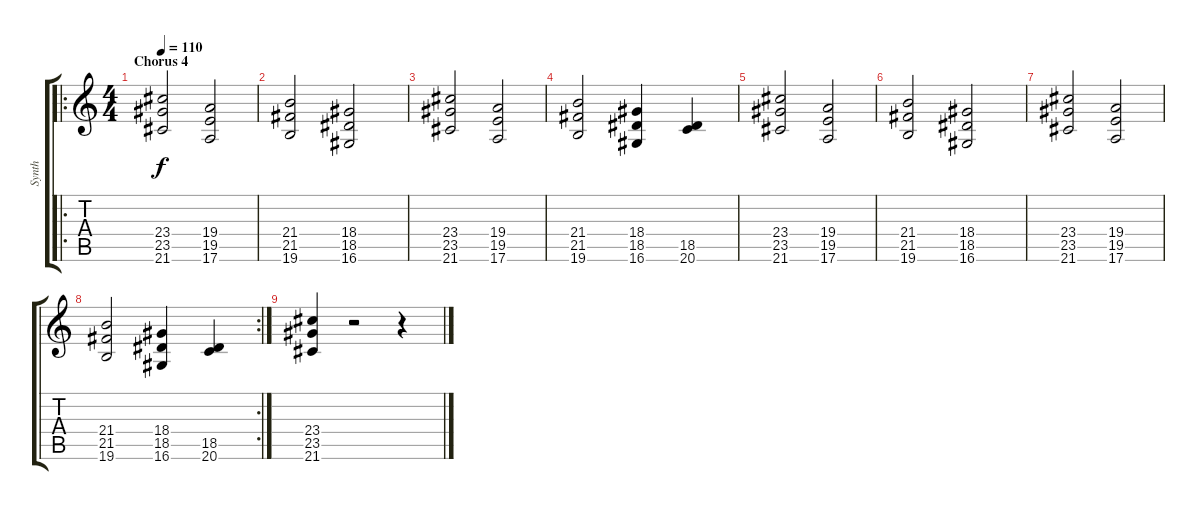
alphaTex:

\track ("Synth" "Synth") {instrument stringensemble1}
\staff {score tabs}
\tuning (E4 B3 G3 D3 A2 E2) {hide}
\ro
\ts (4 4)
\section ("" "Chorus 4")
\tempo 110
\clef g2
\ks c
(23.4 23.5 21.6).2{dy f} (19.4 19.5 17.6).2 |
(21.4 21.5 19.6).2 (18.4 18.5 16.6).2 |
(23.4 23.5 21.6).2 (19.4 19.5 17.6).2 |
(21.4 21.5 19.6).2 (18.4 18.5 16.6).4 (18.5 20.6).4 |
(23.4 23.5 21.6).2 (19.4 19.5 17.6).2 |
(21.4 21.5 19.6).2 (18.4 18.5 16.6).2 |
(23.4 23.5 21.6).2 (19.4 19.5 17.6).2 |
\rc 2
(21.4 21.5 19.6).2 (18.4 18.5 16.6).4 (18.5 20.6).4 |
(23.4 23.5 21.6).4 r.2 r.4
